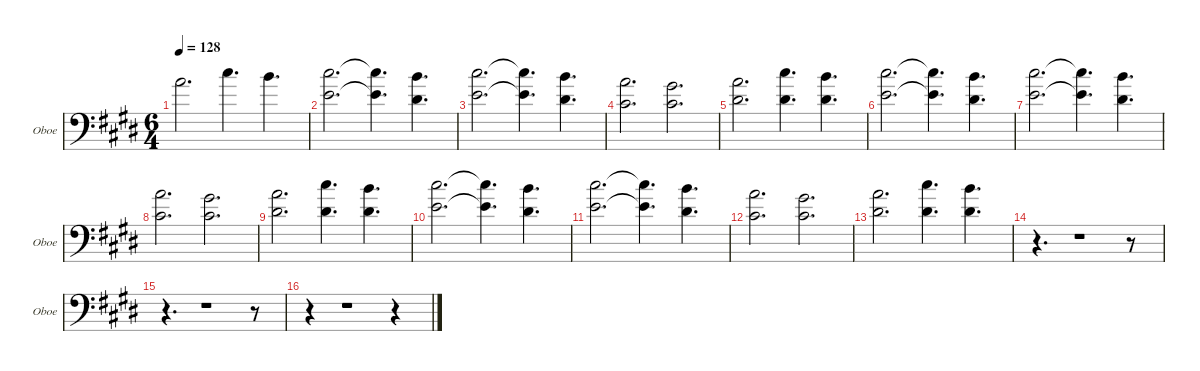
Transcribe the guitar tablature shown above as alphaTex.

\defaultSystemsLayout 4
\hideDynamics
\bracketExtendMode nobrackets
\useSystemSignSeparator
\singleTrackTrackNamePolicy allsystems
\multiTrackTrackNamePolicy allsystems
\firstSystemTrackNameMode fullname
\otherSystemsTrackNameMode fullname
\firstSystemTrackNameOrientation horizontal
\otherSystemsTrackNameOrientation horizontal
\track ("Oboe" "ob.") {instrument oboe}
\staff {score}
\tuning (E4 B3 G3 D3 A2 E2)
\ts (6 4)
\tempo 128
\clef f4
\ks e
5.1{acc forcenatural}.2{d dy p beam Down} 9.1{acc #}.4{d beam Down} 7.1{acc forcenatural}.4{d beam Down} |
(9.1{acc #} 9.3{acc forcenatural}).2{d beam Down} (9.1{t acc #} 9.3{t acc forcenatural}).4{d beam Down} (7.1{acc forcenatural} 8.3{acc #}).4{d beam Down} |
(9.1{acc #} 9.3{acc forcenatural}).2{d beam Down} (9.1{t acc #} 9.3{t acc forcenatural}).4{d beam Down} (7.1{acc forcenatural} 8.3{acc #}).4{d beam Down} |
(5.1{acc forcenatural} 6.3{acc #}).2{d beam Down} (4.1{acc #} 6.3{acc #}).2{d beam Down} |
(5.1{acc forcenatural} 8.3{acc #}).2{d beam Down} (9.1{acc #} 8.3{acc #}).4{d beam Down} (7.1{acc forcenatural} 8.3{acc #}).4{d beam Down} |
(9.1{acc #} 9.3{acc forcenatural}).2{d beam Down} (9.1{t acc #} 9.3{t acc forcenatural}).4{d beam Down} (7.1{acc forcenatural} 8.3{acc #}).4{d beam Down} |
(9.1{acc #} 9.3{acc forcenatural}).2{d beam Down} (9.1{t acc #} 9.3{t acc forcenatural}).4{d beam Down} (7.1{acc forcenatural} 8.3{acc #}).4{d beam Down} |
(5.1{acc forcenatural} 6.3{acc #}).2{d beam Down} (4.1{acc #} 6.3{acc #}).2{d beam Down} |
(5.1{acc forcenatural} 8.3{acc #}).2{d beam Down} (9.1{acc #} 8.3{acc #}).4{d beam Down} (7.1{acc forcenatural} 8.3{acc #}).4{d beam Down} |
(9.1{acc #} 9.3{acc forcenatural}).2{d beam Down} (9.1{t acc #} 9.3{t acc forcenatural}).4{d beam Down} (7.1{acc forcenatural} 8.3{acc #}).4{d beam Down} |
(9.1{acc #} 9.3{acc forcenatural}).2{d beam Down} (9.1{t acc #} 9.3{t acc forcenatural}).4{d beam Down} (7.1{acc forcenatural} 8.3{acc #}).4{d beam Down} |
(5.1{acc forcenatural} 6.3{acc #}).2{d beam Down} (4.1{acc #} 6.3{acc #}).2{d beam Down} |
(5.1{acc forcenatural} 8.3{acc #}).2{d beam Down} (9.1{acc #} 8.3{acc #}).4{d beam Down} (7.1{acc forcenatural} 8.3{acc #}).4{d beam Down} |
r.4{d beam Down} r.1{beam Down} r.8{beam Down} |
r.4{d beam Down} r.1{beam Down} r.8{beam Down} |
r.4{beam Down} r.1{beam Down} r.4{beam Down}
